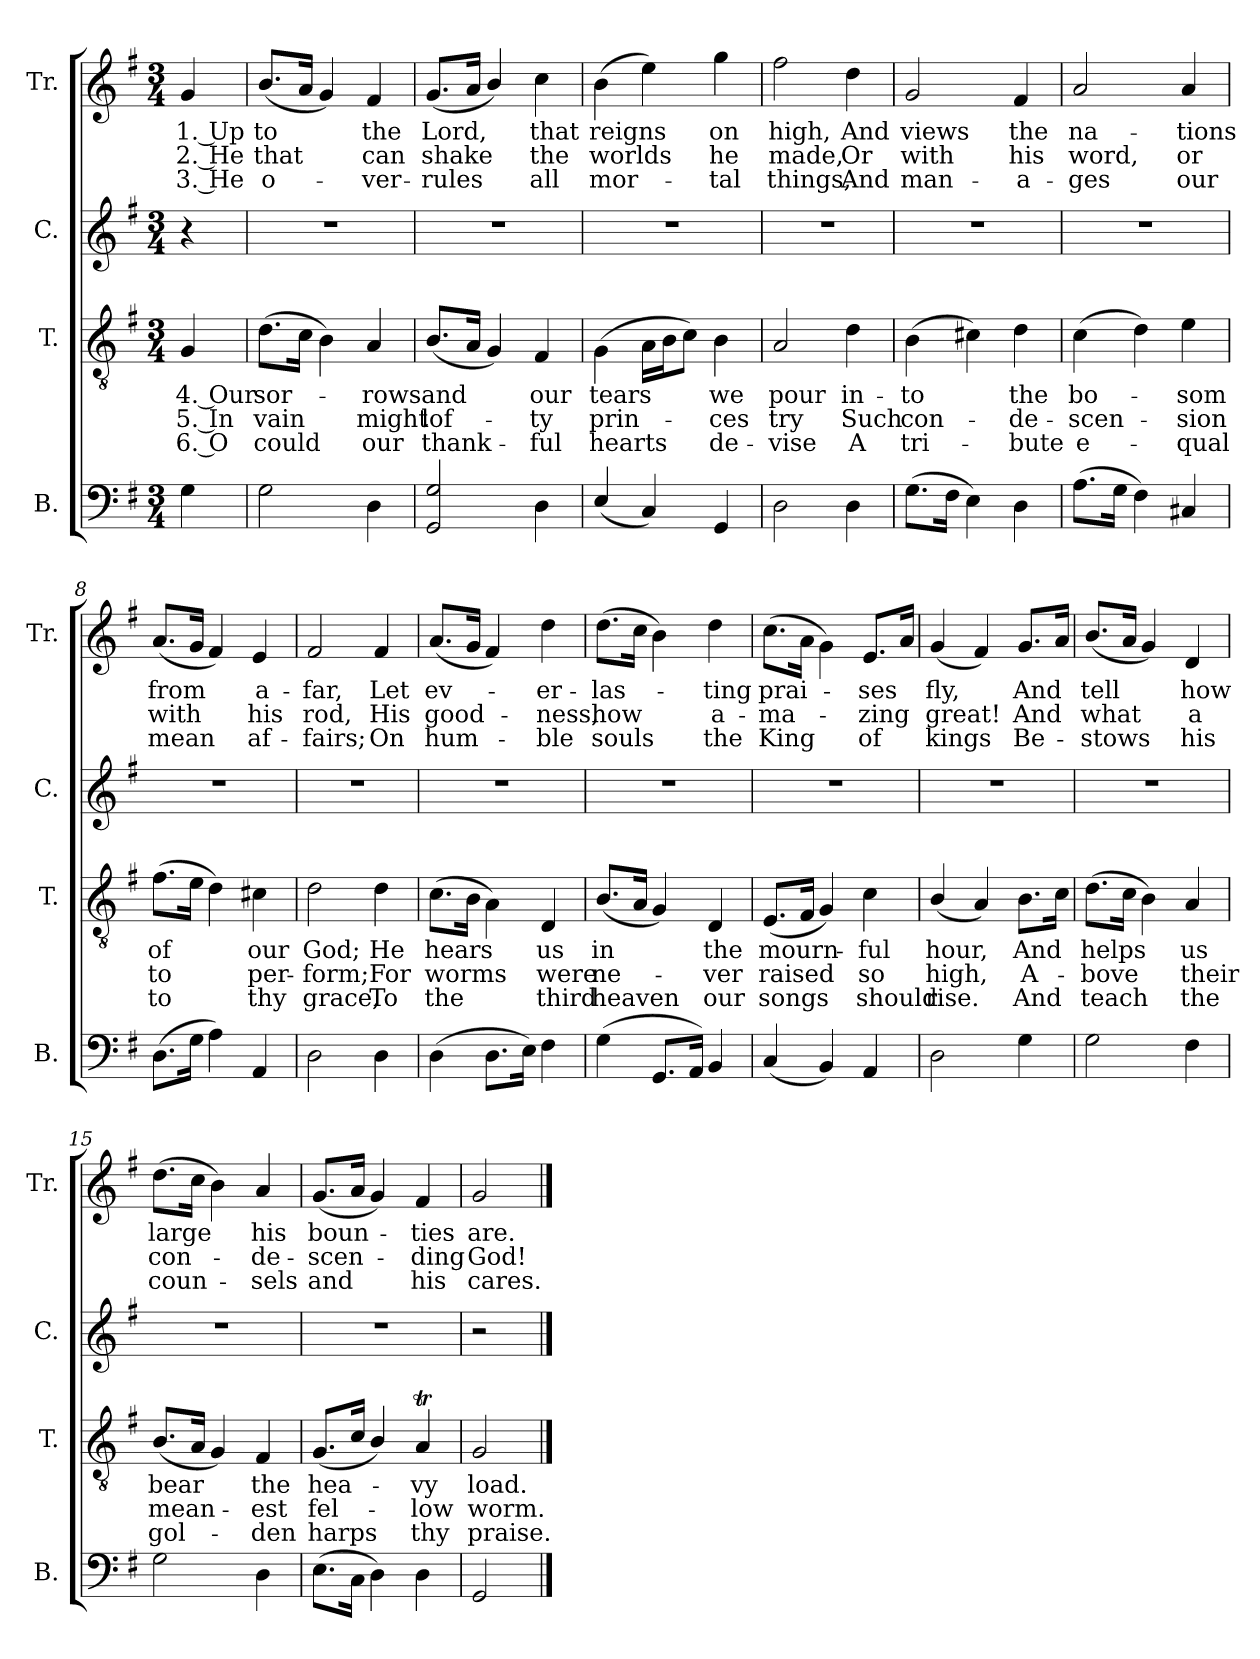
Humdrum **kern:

**kern	**kern	**text	**text	**text	**kern	**kern	**text	**text	**text
*part4	*part3	*part3	*part3	*part3	*part2	*part1	*part1	*part1	*part1
*staff4	*staff3	*staff3	*staff3	*staff3	*staff2	*staff1	*staff1	*staff1	*staff1
*I"B.	*I"T.	*	*	*	*I"C.	*I"Tr.	*	*	*
*I'B.	*I'T.	*	*	*	*I'C.	*I'Tr.	*	*	*
*clefF4	*clefGv2	*	*	*	*clefG2	*clefG2	*	*	*
*k[f#]	*k[f#]	*	*	*	*k[f#]	*k[f#]	*	*	*
*M3/4	*M3/4	*	*	*	*M3/4	*M3/4	*	*	*
*MM70	*MM70	*	*	*	*MM70	*MM70	*	*	*
=1	=1	=1	=1	=1	=1	=1	=1	=1	=1
!	!	!LO:LY:b	!LO:LY:b	!LO:LY:b	!	!	!LO:LY:b	!LO:LY:b	!LO:LY:b
4G!\	4G!/	4. Our	5. In	6. O	4r	4g!/	1. Up	2. He	3. He
=2	=2	=2	=2	=2	=2	=2	=2	=2	=2
!	!	!LO:LY:b	!LO:LY:b	!LO:LY:b	!	!	!LO:LY:b	!LO:LY:b	!LO:LY:b
2G!\	(>8.d!\L	sor-	vain	could	2.r	(<8.b!/L	to	that	o-
.	16c!\Jk	.	.	.	.	16a!/Jk	.	.	.
.	4B!\)	.	.	.	.	4g!/)	.	.	.
!	!	!LO:LY:b	!LO:LY:b	!LO:LY:b	!	!	!LO:LY:b	!LO:LY:b	!LO:LY:b
4D!\	4A!/	-rows	might	our	.	4f#!/	the	can	-ver-
=3	=3	=3	=3	=3	=3	=3	=3	=3	=3
!	!	!LO:LY:b	!LO:LY:b	!LO:LY:b	!	!	!LO:LY:b	!LO:LY:b	!LO:LY:b
2GG!/ 2G!/	(<8.B!/L	and	lof-	thank-	2.r	(<8.g!/L	Lord,	shake	-rules
.	16A!/Jk	.	.	.	.	16a!/Jk	.	.	.
.	4G!/)	.	.	.	.	4b!/)	.	.	.
!	!	!LO:LY:b	!LO:LY:b	!LO:LY:b	!	!	!LO:LY:b	!LO:LY:b	!LO:LY:b
4D!\	4F#!/	our	-ty	-ful	.	4cc!\	that	the	all
=4	=4	=4	=4	=4	=4	=4	=4	=4	=4
!	!	!LO:LY:b	!LO:LY:b	!LO:LY:b	!	!	!LO:LY:b	!LO:LY:b	!LO:LY:b
(<4E!/	(>4G!\	tears	prin-	hearts	2.r	(>4b!\	reigns	worlds	mor-
4C!/)	16A!\LL	.	.	.	.	4ee!\)	.	.	.
.	16B!\J	.	.	.	.	.	.	.	.
.	8c!\J)	.	.	.	.	.	.	.	.
!	!	!LO:LY:b	!LO:LY:b	!LO:LY:b	!	!	!LO:LY:b	!LO:LY:b	!LO:LY:b
4GG!/	4B!\	we	-ces	de-	.	4gg!\	on	he	-tal
=5	=5	=5	=5	=5	=5	=5	=5	=5	=5
!	!	!LO:LY:b	!LO:LY:b	!LO:LY:b	!	!	!LO:LY:b	!LO:LY:b	!LO:LY:b
2D!\	2A!/	pour	try	-vise	2.r	2ff#!\	high,	made,	things,
!	!	!LO:LY:b	!LO:LY:b	!LO:LY:b	!	!	!LO:LY:b	!LO:LY:b	!LO:LY:b
4D!\	4d!\	in-	Such	A	.	4dd!\	And	Or	And
=6	=6	=6	=6	=6	=6	=6	=6	=6	=6
!	!	!LO:LY:b	!LO:LY:b	!LO:LY:b	!	!	!LO:LY:b	!LO:LY:b	!LO:LY:b
(>8.G!\L	(>4B!\	-to	con-	tri-	2.r	2g!/	views	with	man-
16F#!\Jk	.	.	.	.	.	.	.	.	.
4E!\)	4c#X!\)	.	.	.	.	.	.	.	.
!	!	!LO:LY:b	!LO:LY:b	!LO:LY:b	!	!	!LO:LY:b	!LO:LY:b	!LO:LY:b
4D!\	4d!\	the	-de-	-bute	.	4f#!/	the	his	-a-
=7	=7	=7	=7	=7	=7	=7	=7	=7	=7
!	!	!LO:LY:b	!LO:LY:b	!LO:LY:b	!	!	!LO:LY:b	!LO:LY:b	!LO:LY:b
(>8.A!\L	(>4c!\	bo-	-scen-	e-	2.r	2a!/	na-	word,	-ges
16G!\Jk	.	.	.	.	.	.	.	.	.
4F#!\)	4d!\)	.	.	.	.	.	.	.	.
!	!	!LO:LY:b	!LO:LY:b	!LO:LY:b	!	!	!LO:LY:b	!LO:LY:b	!LO:LY:b
4C#X!/	4e!\	-som	-sion	-qual	.	4a!/	-tions	or	our
=8	=8	=8	=8	=8	=8	=8	=8	=8	=8
!	!	!LO:LY:b	!LO:LY:b	!LO:LY:b	!	!	!LO:LY:b	!LO:LY:b	!LO:LY:b
(>8.D!\L	(>8.f#!\L	of	to	to	2.r	(<8.a!/L	from	with	mean
16G!\Jk	16e!\Jk	.	.	.	.	16g!/Jk	.	.	.
4A!\)	4d!\)	.	.	.	.	4f#!/)	.	.	.
!	!	!LO:LY:b	!LO:LY:b	!LO:LY:b	!	!	!LO:LY:b	!LO:LY:b	!LO:LY:b
4AA!/	4c#X!\	our	per-	thy	.	4e!/	a-	his	af-
=9	=9	=9	=9	=9	=9	=9	=9	=9	=9
!	!	!LO:LY:b	!LO:LY:b	!LO:LY:b	!	!	!LO:LY:b	!LO:LY:b	!LO:LY:b
2D!\	2d!\	God;	-form;	grace,	2.r	2f#!/	-far,	rod,	-fairs;
!	!	!LO:LY:b	!LO:LY:b	!LO:LY:b	!	!	!LO:LY:b	!LO:LY:b	!LO:LY:b
4D!\	4d!\	He	For	To	.	4f#!/	Let	His	On
=10	=10	=10	=10	=10	=10	=10	=10	=10	=10
!	!	!LO:LY:b	!LO:LY:b	!LO:LY:b	!	!	!LO:LY:b	!LO:LY:b	!LO:LY:b
(>4D!\	(>8.c!\L	hears	worms	the	2.r	(<8.a!/L	ev-	good-	hum-
.	16B!\Jk	.	.	.	.	16g!/Jk	.	.	.
8.D!\L	4A!\)	.	.	.	.	4f#!/)	.	.	.
16E!\Jk)	.	.	.	.	.	.	.	.	.
!	!	!LO:LY:b	!LO:LY:b	!LO:LY:b	!	!	!LO:LY:b	!LO:LY:b	!LO:LY:b
4F#!\	4D!/	us	were	third	.	4dd!\	-er-	-ness,	-ble
=11	=11	=11	=11	=11	=11	=11	=11	=11	=11
!	!	!LO:LY:b	!LO:LY:b	!LO:LY:b	!	!	!LO:LY:b	!LO:LY:b	!LO:LY:b
(>4G!\	(<8.B!/L	in	ne-	heaven	2.r	(>8.dd!\L	-las-	how	souls
.	16A!/Jk	.	.	.	.	16cc!\Jk	.	.	.
8.GG!/L	4G!/)	.	.	.	.	4b!\)	.	.	.
16AA!/Jk)	.	.	.	.	.	.	.	.	.
!	!	!LO:LY:b	!LO:LY:b	!LO:LY:b	!	!	!LO:LY:b	!LO:LY:b	!LO:LY:b
4BB!/	4D!/	the	-ver	our	.	4dd!\	-ting	a-	the
!!LO:LB:g=z
=12	=12	=12	=12	=12	=12	=12	=12	=12	=12
!	!	!LO:LY:b	!LO:LY:b	!LO:LY:b	!	!	!LO:LY:b	!LO:LY:b	!LO:LY:b
(<4C!/	(<8.E!/L	mourn-	raised	songs	2.r	(>8.cc!\L	prai-	-ma-	King
.	16F#!/Jk	.	.	.	.	16a!\Jk	.	.	.
4BB!/)	4G!/)	.	.	.	.	4g!\)	.	.	.
!	!	!LO:LY:b	!LO:LY:b	!LO:LY:b	!	!	!LO:LY:b	!LO:LY:b	!LO:LY:b
4AA!/	4c!\	-ful	so	should	.	8.e!/L	-ses	-zing	of
.	.	.	.	.	.	16a!/Jk	.	.	.
=13	=13	=13	=13	=13	=13	=13	=13	=13	=13
!	!	!LO:LY:b	!LO:LY:b	!LO:LY:b	!	!	!LO:LY:b	!LO:LY:b	!LO:LY:b
2D!\	(<4B!/	hour,	high,	rise.	2.r	(<4g!/	fly,	great!	kings
.	4A!/)	.	.	.	.	4f#!/)	.	.	.
!	!	!LO:LY:b	!LO:LY:b	!LO:LY:b	!	!	!LO:LY:b	!LO:LY:b	!LO:LY:b
4G!\	8.B!\L	And	A-	And	.	8.g!/L	And	And	Be-
.	16c!\Jk	.	.	.	.	16a!/Jk	.	.	.
=14	=14	=14	=14	=14	=14	=14	=14	=14	=14
!	!	!LO:LY:b	!LO:LY:b	!LO:LY:b	!	!	!LO:LY:b	!LO:LY:b	!LO:LY:b
2G!\	(>8.d!\L	helps	-bove	teach	2.r	(<8.b!/L	tell	what	-stows
.	16c!\Jk	.	.	.	.	16a!/Jk	.	.	.
.	4B!\)	.	.	.	.	4g!/)	.	.	.
!	!	!LO:LY:b	!LO:LY:b	!LO:LY:b	!	!	!LO:LY:b	!LO:LY:b	!LO:LY:b
4F#!\	4A!/	us	their	the	.	4d!/	how	a	his
=15	=15	=15	=15	=15	=15	=15	=15	=15	=15
!	!	!LO:LY:b	!LO:LY:b	!LO:LY:b	!	!	!LO:LY:b	!LO:LY:b	!LO:LY:b
2G!\	(<8.B!/L	bear	mean-	gol-	2.r	(>8.dd!\L	large	con-	coun-
.	16A!/Jk	.	.	.	.	16cc!\Jk	.	.	.
.	4G!/)	.	.	.	.	4b!\)	.	.	.
!	!	!LO:LY:b	!LO:LY:b	!LO:LY:b	!	!	!LO:LY:b	!LO:LY:b	!LO:LY:b
4D!\	4F#!/	the	-est	-den	.	4a!/	his	-de-	-sels
=16	=16	=16	=16	=16	=16	=16	=16	=16	=16
!	!	!LO:LY:b	!LO:LY:b	!LO:LY:b	!	!	!LO:LY:b	!LO:LY:b	!LO:LY:b
(>8.E!\L	(<8.G!/L	hea-	fel-	harps	2.r	(<8.g!/L	boun-	-scen-	and
16C!\Jk	16c!/Jk	.	.	.	.	16a!/Jk	.	.	.
4D!\)	4B!/)	.	.	.	.	4g!/)	.	.	.
!	!	!LO:LY:b	!LO:LY:b	!LO:LY:b	!	!	!LO:LY:b	!LO:LY:b	!LO:LY:b
4D!\	4AT!/	-vy	-low	thy	.	4f#!/	-ties	-ding	his
=17	=17	=17	=17	=17	=17	=17	=17	=17	=17
!	!	!LO:LY:b	!LO:LY:b	!LO:LY:b	!	!	!LO:LY:b	!LO:LY:b	!LO:LY:b
2GG!/	2G!/	load.	worm.	praise.	2r	2g!/	are.	God!	cares.
==	==	==	==	==	==	==	==	==	==
*-	*-	*-	*-	*-	*-	*-	*-	*-	*-
